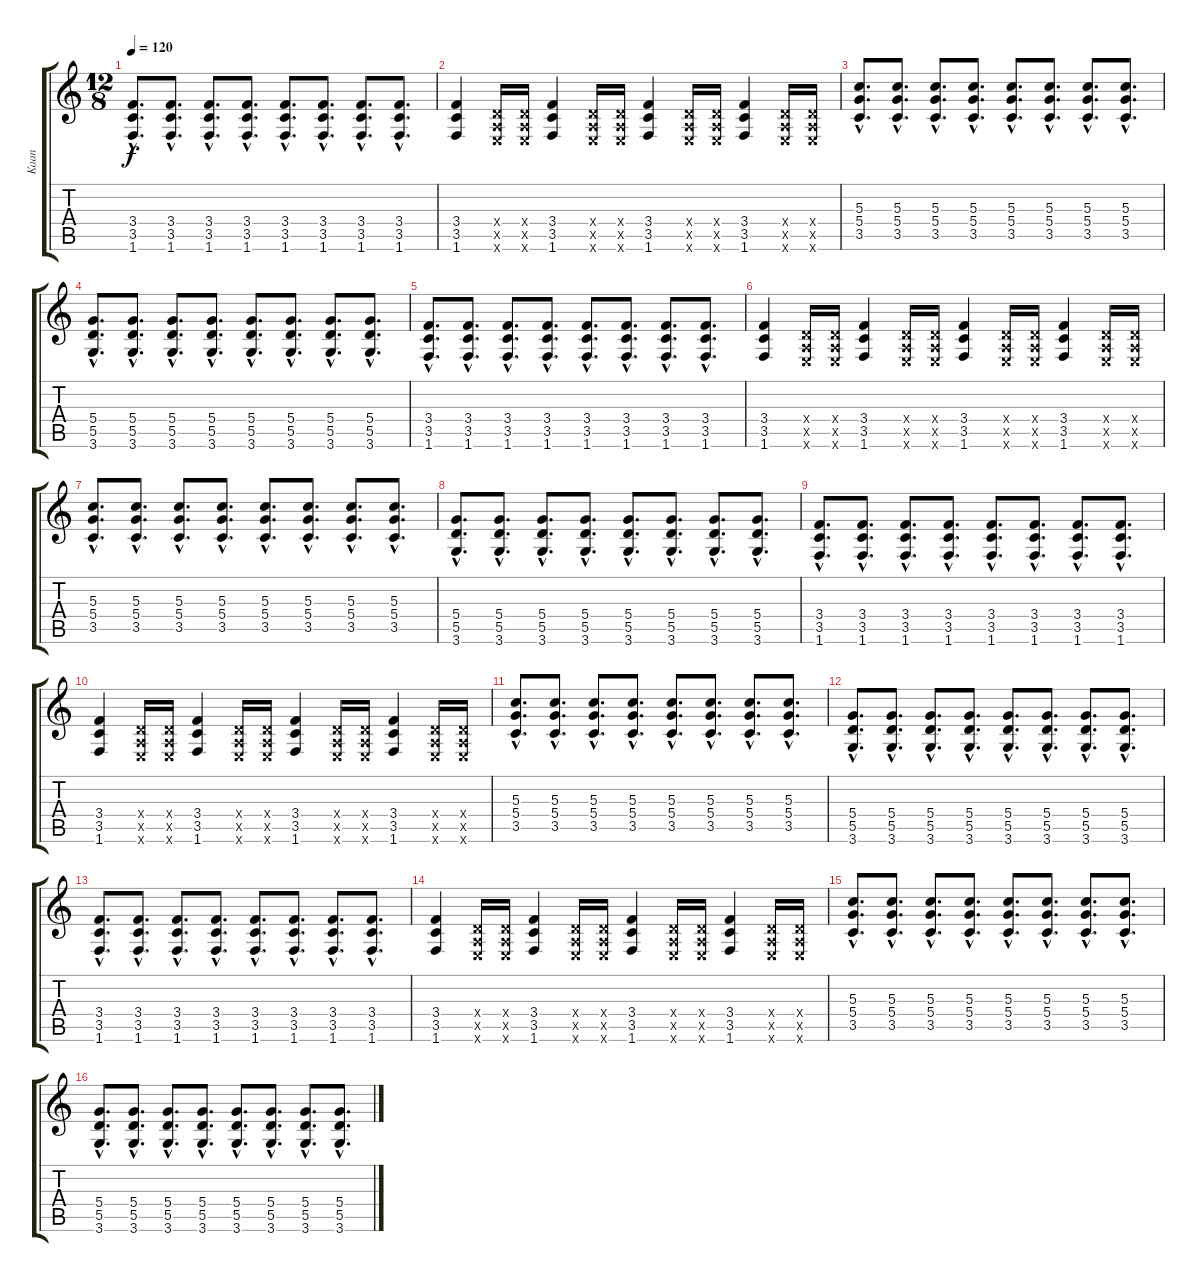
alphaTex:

\track ("Kaan" "Kaan") {instrument distortionguitar}
\staff {score tabs}
\tuning (E4 B3 G3 D3 A2 E2) {hide}
\ts (12 8)
\tempo 120
\clef g2
\ks c
(3.4{hac} 3.5{hac} 1.6{hac}).8{d dy f instrument distortionguitar} (3.4{hac} 3.5{hac} 1.6{hac}).8{d} (3.4{hac} 3.5{hac} 1.6{hac}).8{d} (3.4{hac} 3.5{hac} 1.6{hac}).8{d} (3.4{hac} 3.5{hac} 1.6{hac}).8{d} (3.4{hac} 3.5{hac} 1.6{hac}).8{d} (3.4{hac} 3.5{hac} 1.6{hac}).8{d} (3.4{hac} 3.5{hac} 1.6{hac}).8{d} |
(3.4 3.5 1.6).4 (0.4{x} 0.5{x} 0.6{x}).16 (0.4{x} 0.5{x} 0.6{x}).16 (3.4 3.5 1.6).4 (0.4{x} 0.5{x} 0.6{x}).16 (0.4{x} 0.5{x} 0.6{x}).16 (3.4 3.5 1.6).4 (0.4{x} 0.5{x} 0.6{x}).16 (0.4{x} 0.5{x} 0.6{x}).16 (3.4 3.5 1.6).4 (0.4{x} 0.5{x} 0.6{x}).16 (0.4{x} 0.5{x} 0.6{x}).16 |
(5.3{hac} 5.4{hac} 3.5{hac}).8{d} (5.3{hac} 5.4{hac} 3.5{hac}).8{d} (5.3{hac} 5.4{hac} 3.5{hac}).8{d} (5.3{hac} 5.4{hac} 3.5{hac}).8{d} (5.3{hac} 5.4{hac} 3.5{hac}).8{d} (5.3{hac} 5.4{hac} 3.5{hac}).8{d} (5.3{hac} 5.4{hac} 3.5{hac}).8{d} (5.3{hac} 5.4{hac} 3.5{hac}).8{d} |
(5.4{hac} 5.5{hac} 3.6{hac}).8{d} (5.4{hac} 5.5{hac} 3.6{hac}).8{d} (5.4{hac} 5.5{hac} 3.6{hac}).8{d} (5.4{hac} 5.5{hac} 3.6{hac}).8{d} (5.4{hac} 5.5{hac} 3.6{hac}).8{d} (5.4{hac} 5.5{hac} 3.6{hac}).8{d} (5.4{hac} 5.5{hac} 3.6{hac}).8{d} (5.4{hac} 5.5{hac} 3.6{hac}).8{d} |
(3.4{hac} 3.5{hac} 1.6{hac}).8{d} (3.4{hac} 3.5{hac} 1.6{hac}).8{d} (3.4{hac} 3.5{hac} 1.6{hac}).8{d} (3.4{hac} 3.5{hac} 1.6{hac}).8{d} (3.4{hac} 3.5{hac} 1.6{hac}).8{d} (3.4{hac} 3.5{hac} 1.6{hac}).8{d} (3.4{hac} 3.5{hac} 1.6{hac}).8{d} (3.4{hac} 3.5{hac} 1.6{hac}).8{d} |
(3.4 3.5 1.6).4 (0.4{x} 0.5{x} 0.6{x}).16 (0.4{x} 0.5{x} 0.6{x}).16 (3.4 3.5 1.6).4 (0.4{x} 0.5{x} 0.6{x}).16 (0.4{x} 0.5{x} 0.6{x}).16 (3.4 3.5 1.6).4 (0.4{x} 0.5{x} 0.6{x}).16 (0.4{x} 0.5{x} 0.6{x}).16 (3.4 3.5 1.6).4 (0.4{x} 0.5{x} 0.6{x}).16 (0.4{x} 0.5{x} 0.6{x}).16 |
(5.3{hac} 5.4{hac} 3.5{hac}).8{d} (5.3{hac} 5.4{hac} 3.5{hac}).8{d} (5.3{hac} 5.4{hac} 3.5{hac}).8{d} (5.3{hac} 5.4{hac} 3.5{hac}).8{d} (5.3{hac} 5.4{hac} 3.5{hac}).8{d} (5.3{hac} 5.4{hac} 3.5{hac}).8{d} (5.3{hac} 5.4{hac} 3.5{hac}).8{d} (5.3{hac} 5.4{hac} 3.5{hac}).8{d} |
(5.4{hac} 5.5{hac} 3.6{hac}).8{d} (5.4{hac} 5.5{hac} 3.6{hac}).8{d} (5.4{hac} 5.5{hac} 3.6{hac}).8{d} (5.4{hac} 5.5{hac} 3.6{hac}).8{d} (5.4{hac} 5.5{hac} 3.6{hac}).8{d} (5.4{hac} 5.5{hac} 3.6{hac}).8{d} (5.4{hac} 5.5{hac} 3.6{hac}).8{d} (5.4{hac} 5.5{hac} 3.6{hac}).8{d} |
(3.4{hac} 3.5{hac} 1.6{hac}).8{d} (3.4{hac} 3.5{hac} 1.6{hac}).8{d} (3.4{hac} 3.5{hac} 1.6{hac}).8{d} (3.4{hac} 3.5{hac} 1.6{hac}).8{d} (3.4{hac} 3.5{hac} 1.6{hac}).8{d} (3.4{hac} 3.5{hac} 1.6{hac}).8{d} (3.4{hac} 3.5{hac} 1.6{hac}).8{d} (3.4{hac} 3.5{hac} 1.6{hac}).8{d} |
(3.4 3.5 1.6).4 (0.4{x} 0.5{x} 0.6{x}).16 (0.4{x} 0.5{x} 0.6{x}).16 (3.4 3.5 1.6).4 (0.4{x} 0.5{x} 0.6{x}).16 (0.4{x} 0.5{x} 0.6{x}).16 (3.4 3.5 1.6).4 (0.4{x} 0.5{x} 0.6{x}).16 (0.4{x} 0.5{x} 0.6{x}).16 (3.4 3.5 1.6).4 (0.4{x} 0.5{x} 0.6{x}).16 (0.4{x} 0.5{x} 0.6{x}).16 |
(5.3{hac} 5.4{hac} 3.5{hac}).8{d} (5.3{hac} 5.4{hac} 3.5{hac}).8{d} (5.3{hac} 5.4{hac} 3.5{hac}).8{d} (5.3{hac} 5.4{hac} 3.5{hac}).8{d} (5.3{hac} 5.4{hac} 3.5{hac}).8{d} (5.3{hac} 5.4{hac} 3.5{hac}).8{d} (5.3{hac} 5.4{hac} 3.5{hac}).8{d} (5.3{hac} 5.4{hac} 3.5{hac}).8{d} |
(5.4{hac} 5.5{hac} 3.6{hac}).8{d} (5.4{hac} 5.5{hac} 3.6{hac}).8{d} (5.4{hac} 5.5{hac} 3.6{hac}).8{d} (5.4{hac} 5.5{hac} 3.6{hac}).8{d} (5.4{hac} 5.5{hac} 3.6{hac}).8{d} (5.4{hac} 5.5{hac} 3.6{hac}).8{d} (5.4{hac} 5.5{hac} 3.6{hac}).8{d} (5.4{hac} 5.5{hac} 3.6{hac}).8{d} |
(3.4{hac} 3.5{hac} 1.6{hac}).8{d} (3.4{hac} 3.5{hac} 1.6{hac}).8{d} (3.4{hac} 3.5{hac} 1.6{hac}).8{d} (3.4{hac} 3.5{hac} 1.6{hac}).8{d} (3.4{hac} 3.5{hac} 1.6{hac}).8{d} (3.4{hac} 3.5{hac} 1.6{hac}).8{d} (3.4{hac} 3.5{hac} 1.6{hac}).8{d} (3.4{hac} 3.5{hac} 1.6{hac}).8{d} |
(3.4 3.5 1.6).4 (0.4{x} 0.5{x} 0.6{x}).16 (0.4{x} 0.5{x} 0.6{x}).16 (3.4 3.5 1.6).4 (0.4{x} 0.5{x} 0.6{x}).16 (0.4{x} 0.5{x} 0.6{x}).16 (3.4 3.5 1.6).4 (0.4{x} 0.5{x} 0.6{x}).16 (0.4{x} 0.5{x} 0.6{x}).16 (3.4 3.5 1.6).4 (0.4{x} 0.5{x} 0.6{x}).16 (0.4{x} 0.5{x} 0.6{x}).16 |
(5.3{hac} 5.4{hac} 3.5{hac}).8{d} (5.3{hac} 5.4{hac} 3.5{hac}).8{d} (5.3{hac} 5.4{hac} 3.5{hac}).8{d} (5.3{hac} 5.4{hac} 3.5{hac}).8{d} (5.3{hac} 5.4{hac} 3.5{hac}).8{d} (5.3{hac} 5.4{hac} 3.5{hac}).8{d} (5.3{hac} 5.4{hac} 3.5{hac}).8{d} (5.3{hac} 5.4{hac} 3.5{hac}).8{d} |
(5.4{hac} 5.5{hac} 3.6{hac}).8{d} (5.4{hac} 5.5{hac} 3.6{hac}).8{d} (5.4{hac} 5.5{hac} 3.6{hac}).8{d} (5.4{hac} 5.5{hac} 3.6{hac}).8{d} (5.4{hac} 5.5{hac} 3.6{hac}).8{d} (5.4{hac} 5.5{hac} 3.6{hac}).8{d} (5.4{hac} 5.5{hac} 3.6{hac}).8{d} (5.4{hac} 5.5{hac} 3.6{hac}).8{d}
